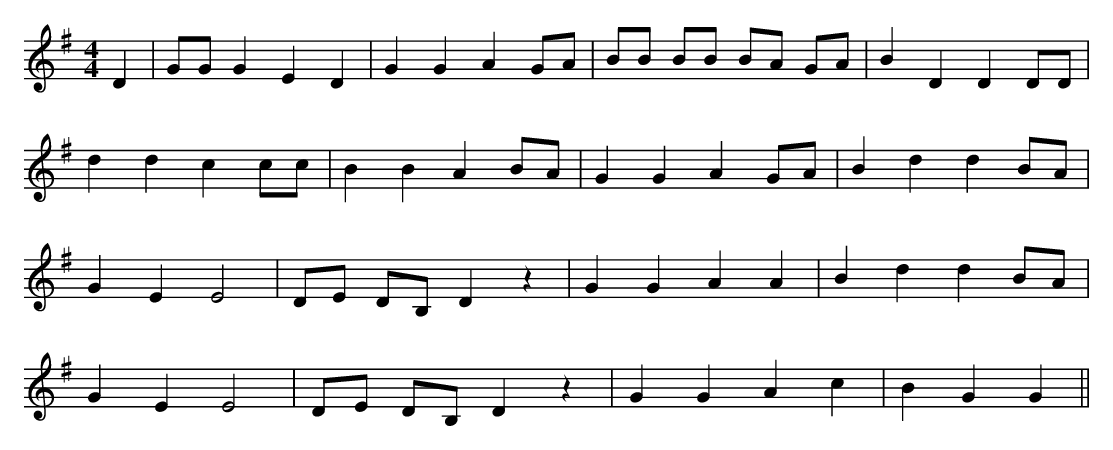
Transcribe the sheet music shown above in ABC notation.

X:1
M:4/4
K:G
D2|GG G2 E2 D2|G2 G2 A2 GA|BB BB BA GA|B2 D2 D2 DD|
d2 d2 c2 cc|B2 B2 A2 BA|G2 G2 A2 GA|B2 d2 d2 BA|
G2 E2 E4|DE DB, D2 z2|G2 G2 A2 A2|B2 d2 d2 BA|
G2 E2 E4|DE DB, D2 z2|G2 G2 A2 c2|B2 G2 G2||
